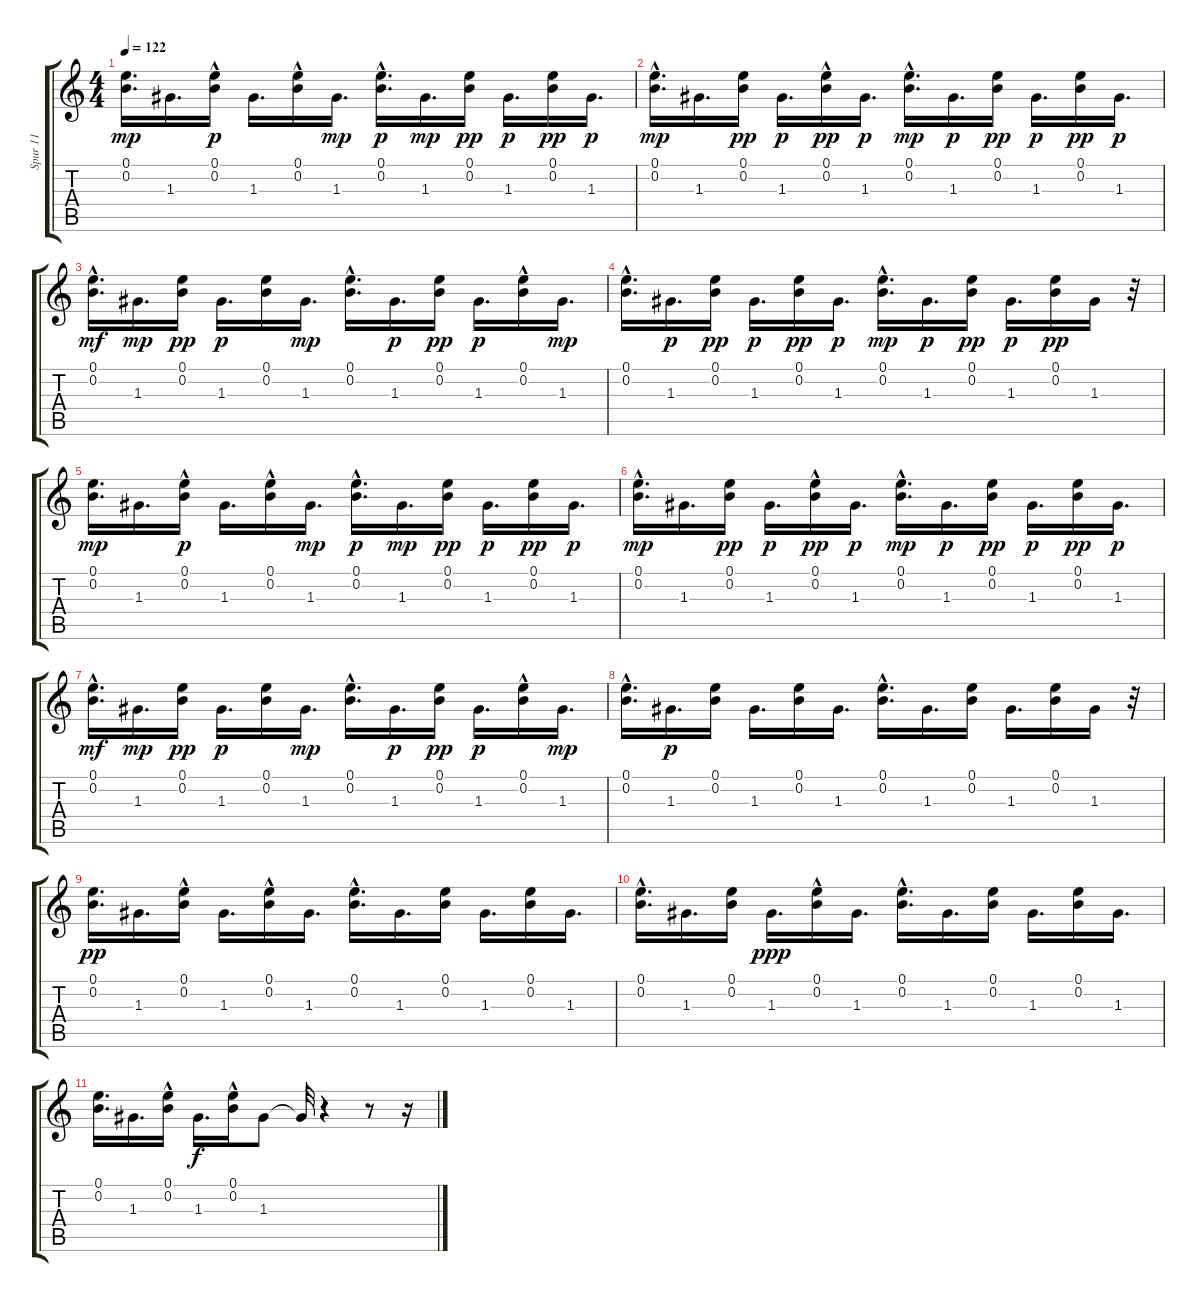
\track ("Spur 11" "Spur 11") {instrument electricguitarclean}
\staff {score tabs}
\tuning (E4 B3 G3 D3 A2 E2) {hide}
\ts (4 4)
\tempo 122
\clef g2
\ks c
(0.1 0.2).16{d dy mp} 1.3.16{d} (0.1 0.2{hac}).16{dy p} 1.3.16{d} (0.1 0.2{hac}).16 1.3.16{d dy mp} (0.1 0.2{hac}).16{d dy p} 1.3.16{d dy mp} (0.1 0.2).16{dy pp} 1.3.16{d dy p} (0.1 0.2).16{dy pp} 1.3.16{d dy p} |
(0.1{hac} 0.2).16{d dy mp} 1.3.16{d} (0.1 0.2).16{dy pp} 1.3.16{d dy p} (0.1 0.2{hac}).16{dy pp} 1.3.16{d dy p} (0.1 0.2{hac}).16{d dy mp} 1.3.16{d dy p} (0.1 0.2).16{dy pp} 1.3.16{d dy p} (0.1 0.2).16{dy pp} 1.3.16{d dy p} |
(0.1 0.2{hac}).16{d dy mf} 1.3.16{d dy mp} (0.1 0.2).16{dy pp} 1.3.16{d dy p} (0.1 0.2).16 1.3.16{d dy mp} (0.1 0.2{hac}).16{d} 1.3.16{d dy p} (0.1 0.2).16{dy pp} 1.3.16{d dy p} (0.1 0.2{hac}).16 1.3.16{d dy mp} |
(0.1 0.2{hac}).16{d} 1.3.16{d dy p} (0.1 0.2).16{dy pp} 1.3.16{d dy p} (0.1 0.2).16{dy pp} 1.3.16{d dy p} (0.1 0.2{hac}).16{d dy mp} 1.3.16{d dy p} (0.1 0.2).16{dy pp} 1.3.16{d dy p} (0.1 0.2).16{dy pp} 1.3.16 r.32 |
(0.1 0.2).16{d dy mp} 1.3.16{d} (0.1 0.2{hac}).16{dy p} 1.3.16{d} (0.1 0.2{hac}).16 1.3.16{d dy mp} (0.1 0.2{hac}).16{d dy p} 1.3.16{d dy mp} (0.1 0.2).16{dy pp} 1.3.16{d dy p} (0.1 0.2).16{dy pp} 1.3.16{d dy p} |
(0.1{hac} 0.2).16{d dy mp} 1.3.16{d} (0.1 0.2).16{dy pp} 1.3.16{d dy p} (0.1 0.2{hac}).16{dy pp} 1.3.16{d dy p} (0.1 0.2{hac}).16{d dy mp} 1.3.16{d dy p} (0.1 0.2).16{dy pp} 1.3.16{d dy p} (0.1 0.2).16{dy pp} 1.3.16{d dy p} |
(0.1 0.2{hac}).16{d dy mf} 1.3.16{d dy mp} (0.1 0.2).16{dy pp} 1.3.16{d dy p} (0.1 0.2).16 1.3.16{d dy mp} (0.1 0.2{hac}).16{d} 1.3.16{d dy p} (0.1 0.2).16{dy pp} 1.3.16{d dy p} (0.1 0.2{hac}).16 1.3.16{d dy mp} |
(0.1 0.2{hac}).16{d} 1.3.16{d dy p} (0.1 0.2).16 1.3.16{d} (0.1 0.2).16 1.3.16{d} (0.1 0.2{hac}).16{d} 1.3.16{d} (0.1 0.2).16 1.3.16{d} (0.1 0.2).16 1.3.16 r.32 |
(0.1 0.2).16{d dy pp} 1.3.16{d} (0.1 0.2{hac}).16 1.3.16{d} (0.1 0.2{hac}).16 1.3.16{d} (0.1 0.2{hac}).16{d} 1.3.16{d} (0.1 0.2).16 1.3.16{d} (0.1 0.2).16 1.3.16{d} |
(0.1{hac} 0.2).16{d} 1.3.16{d} (0.1 0.2).16 1.3.16{d dy ppp} (0.1 0.2{hac}).16 1.3.16{d} (0.1 0.2{hac}).16{d} 1.3.16{d} (0.1 0.2).16 1.3.16{d} (0.1 0.2).16 1.3.16{d} |
(0.1 0.2).16{d} 1.3.16{d} (0.1 0.2{hac}).16 1.3.16{d dy f} (0.1 0.2{hac}).16 1.3.8 1.3{t}.32 r.4 r.8 r.16
